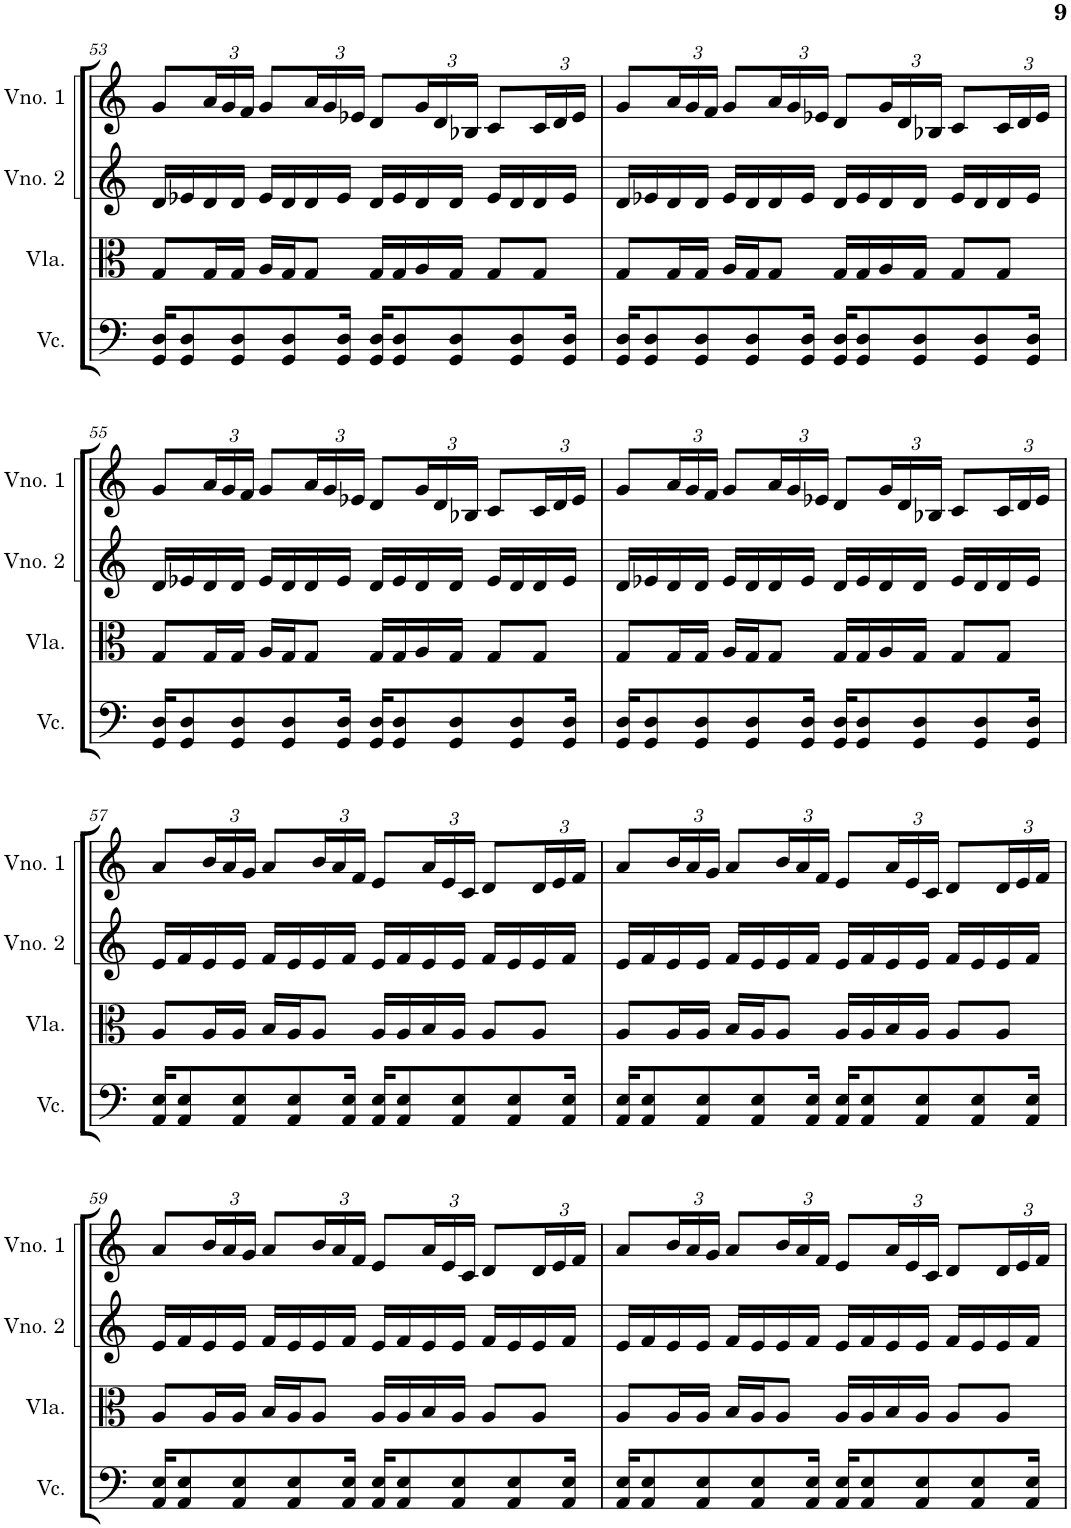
**kern	**kern	**kern	**kern
*part4	*part3	*part2	*part1
*staff4	*staff3	*staff2	*staff1
*I"Violoncelo	*I"Viola	*I"Violino 2	*I"Violino 1
*I'Vc.	*I'Vla.	*I'Vno. 2	*I'Vno. 1
!!LO:PB:g=z
*clefF4	*clefC3	*clefG2	*clefG2
*k[]	*k[]	*k[]	*k[]
*M4/4	*M4/4	*M4/4	*M4/4
=53	=53	=53	=53
16GG/ 16D/KL	8G/L	16d/LL	8g/L
8GG/ 8D/	.	16e-X/	.
*	*	*	*Xbrackettup
.	16G/L	16d/	24a/L
.	.	.	24g/
8GG/ 8D/	16G/JJ	16d/JJ	.
.	.	.	24f/JJ
.	16A/LL	16e-/LL	8g/L
8GG/ 8D/	16G/J	16d/	.
.	8G/J	16d/	24a/L
.	.	.	24g/
16GG/ 16D/Jk	.	16e-/JJ	.
.	.	.	24e-X/JJ
16GG/ 16D/KL	16G/LL	16d/LL	8d/L
8GG/ 8D/	16G/	16e-/	.
.	16A/	16d/	24g/L
.	.	.	24d/
8GG/ 8D/	16G/JJ	16d/JJ	.
.	.	.	24B-X/JJ
.	8G/L	16e-/LL	8c/L
8GG/ 8D/	.	16d/	.
.	8G/J	16d/	24c/L
.	.	.	24d/
16GG/ 16D/Jk	.	16e-/JJ	.
.	.	.	24e-/JJ
=54	=54	=54	=54
16GG/ 16D/KL	8G/L	16d/LL	8g/L
8GG/ 8D/	.	16e-X/	.
.	16G/L	16d/	24a/L
.	.	.	24g/
8GG/ 8D/	16G/JJ	16d/JJ	.
.	.	.	24f/JJ
.	16A/LL	16e-/LL	8g/L
8GG/ 8D/	16G/J	16d/	.
.	8G/J	16d/	24a/L
.	.	.	24g/
16GG/ 16D/Jk	.	16e-/JJ	.
.	.	.	24e-X/JJ
16GG/ 16D/KL	16G/LL	16d/LL	8d/L
8GG/ 8D/	16G/	16e-/	.
.	16A/	16d/	24g/L
.	.	.	24d/
8GG/ 8D/	16G/JJ	16d/JJ	.
.	.	.	24B-X/JJ
.	8G/L	16e-/LL	8c/L
8GG/ 8D/	.	16d/	.
.	8G/J	16d/	24c/L
.	.	.	24d/
16GG/ 16D/Jk	.	16e-/JJ	.
.	.	.	24e-/JJ
!!LO:LB:g=z
=55	=55	=55	=55
16GG/ 16D/KL	8G/L	16d/LL	8g/L
8GG/ 8D/	.	16e-X/	.
.	16G/L	16d/	24a/L
.	.	.	24g/
8GG/ 8D/	16G/JJ	16d/JJ	.
.	.	.	24f/JJ
.	16A/LL	16e-/LL	8g/L
8GG/ 8D/	16G/J	16d/	.
.	8G/J	16d/	24a/L
.	.	.	24g/
16GG/ 16D/Jk	.	16e-/JJ	.
.	.	.	24e-X/JJ
16GG/ 16D/KL	16G/LL	16d/LL	8d/L
8GG/ 8D/	16G/	16e-/	.
.	16A/	16d/	24g/L
.	.	.	24d/
8GG/ 8D/	16G/JJ	16d/JJ	.
.	.	.	24B-X/JJ
.	8G/L	16e-/LL	8c/L
8GG/ 8D/	.	16d/	.
.	8G/J	16d/	24c/L
.	.	.	24d/
16GG/ 16D/Jk	.	16e-/JJ	.
.	.	.	24e-/JJ
=56	=56	=56	=56
16GG/ 16D/KL	8G/L	16d/LL	8g/L
8GG/ 8D/	.	16e-X/	.
.	16G/L	16d/	24a/L
.	.	.	24g/
8GG/ 8D/	16G/JJ	16d/JJ	.
.	.	.	24f/JJ
.	16A/LL	16e-/LL	8g/L
8GG/ 8D/	16G/J	16d/	.
.	8G/J	16d/	24a/L
.	.	.	24g/
16GG/ 16D/Jk	.	16e-/JJ	.
.	.	.	24e-X/JJ
16GG/ 16D/KL	16G/LL	16d/LL	8d/L
8GG/ 8D/	16G/	16e-/	.
.	16A/	16d/	24g/L
.	.	.	24d/
8GG/ 8D/	16G/JJ	16d/JJ	.
.	.	.	24B-X/JJ
.	8G/L	16e-/LL	8c/L
8GG/ 8D/	.	16d/	.
.	8G/J	16d/	24c/L
.	.	.	24d/
16GG/ 16D/Jk	.	16e-/JJ	.
.	.	.	24e-/JJ
!!LO:LB:g=z
=57	=57	=57	=57
16AA/ 16E/KL	8A/L	16e/LL	8a/L
8AA/ 8E/	.	16f/	.
.	16A/L	16e/	24b/L
.	.	.	24a/
8AA/ 8E/	16A/JJ	16e/JJ	.
.	.	.	24g/JJ
.	16B/LL	16f/LL	8a/L
8AA/ 8E/	16A/J	16e/	.
.	8A/J	16e/	24b/L
.	.	.	24a/
16AA/ 16E/Jk	.	16f/JJ	.
.	.	.	24f/JJ
16AA/ 16E/KL	16A/LL	16e/LL	8e/L
8AA/ 8E/	16A/	16f/	.
.	16B/	16e/	24a/L
.	.	.	24e/
8AA/ 8E/	16A/JJ	16e/JJ	.
.	.	.	24c/JJ
.	8A/L	16f/LL	8d/L
8AA/ 8E/	.	16e/	.
.	8A/J	16e/	24d/L
.	.	.	24e/
16AA/ 16E/Jk	.	16f/JJ	.
.	.	.	24f/JJ
=58	=58	=58	=58
16AA/ 16E/KL	8A/L	16e/LL	8a/L
8AA/ 8E/	.	16f/	.
.	16A/L	16e/	24b/L
.	.	.	24a/
8AA/ 8E/	16A/JJ	16e/JJ	.
.	.	.	24g/JJ
.	16B/LL	16f/LL	8a/L
8AA/ 8E/	16A/J	16e/	.
.	8A/J	16e/	24b/L
.	.	.	24a/
16AA/ 16E/Jk	.	16f/JJ	.
.	.	.	24f/JJ
16AA/ 16E/KL	16A/LL	16e/LL	8e/L
8AA/ 8E/	16A/	16f/	.
.	16B/	16e/	24a/L
.	.	.	24e/
8AA/ 8E/	16A/JJ	16e/JJ	.
.	.	.	24c/JJ
.	8A/L	16f/LL	8d/L
8AA/ 8E/	.	16e/	.
.	8A/J	16e/	24d/L
.	.	.	24e/
16AA/ 16E/Jk	.	16f/JJ	.
.	.	.	24f/JJ
!!LO:LB:g=z
=59	=59	=59	=59
16AA/ 16E/KL	8A/L	16e/LL	8a/L
8AA/ 8E/	.	16f/	.
.	16A/L	16e/	24b/L
.	.	.	24a/
8AA/ 8E/	16A/JJ	16e/JJ	.
.	.	.	24g/JJ
.	16B/LL	16f/LL	8a/L
8AA/ 8E/	16A/J	16e/	.
.	8A/J	16e/	24b/L
.	.	.	24a/
16AA/ 16E/Jk	.	16f/JJ	.
.	.	.	24f/JJ
16AA/ 16E/KL	16A/LL	16e/LL	8e/L
8AA/ 8E/	16A/	16f/	.
.	16B/	16e/	24a/L
.	.	.	24e/
8AA/ 8E/	16A/JJ	16e/JJ	.
.	.	.	24c/JJ
.	8A/L	16f/LL	8d/L
8AA/ 8E/	.	16e/	.
.	8A/J	16e/	24d/L
.	.	.	24e/
16AA/ 16E/Jk	.	16f/JJ	.
.	.	.	24f/JJ
=60	=60	=60	=60
16AA/ 16E/KL	8A/L	16e/LL	8a/L
8AA/ 8E/	.	16f/	.
.	16A/L	16e/	24b/L
.	.	.	24a/
8AA/ 8E/	16A/JJ	16e/JJ	.
.	.	.	24g/JJ
.	16B/LL	16f/LL	8a/L
8AA/ 8E/	16A/J	16e/	.
.	8A/J	16e/	24b/L
.	.	.	24a/
16AA/ 16E/Jk	.	16f/JJ	.
.	.	.	24f/JJ
16AA/ 16E/KL	16A/LL	16e/LL	8e/L
8AA/ 8E/	16A/	16f/	.
.	16B/	16e/	24a/L
.	.	.	24e/
8AA/ 8E/	16A/JJ	16e/JJ	.
.	.	.	24c/JJ
.	8A/L	16f/LL	8d/L
8AA/ 8E/	.	16e/	.
.	8A/J	16e/	24d/L
.	.	.	24e/
16AA/ 16E/Jk	.	16f/JJ	.
.	.	.	24f/JJ
=	=	=	=
*-	*-	*-	*-
